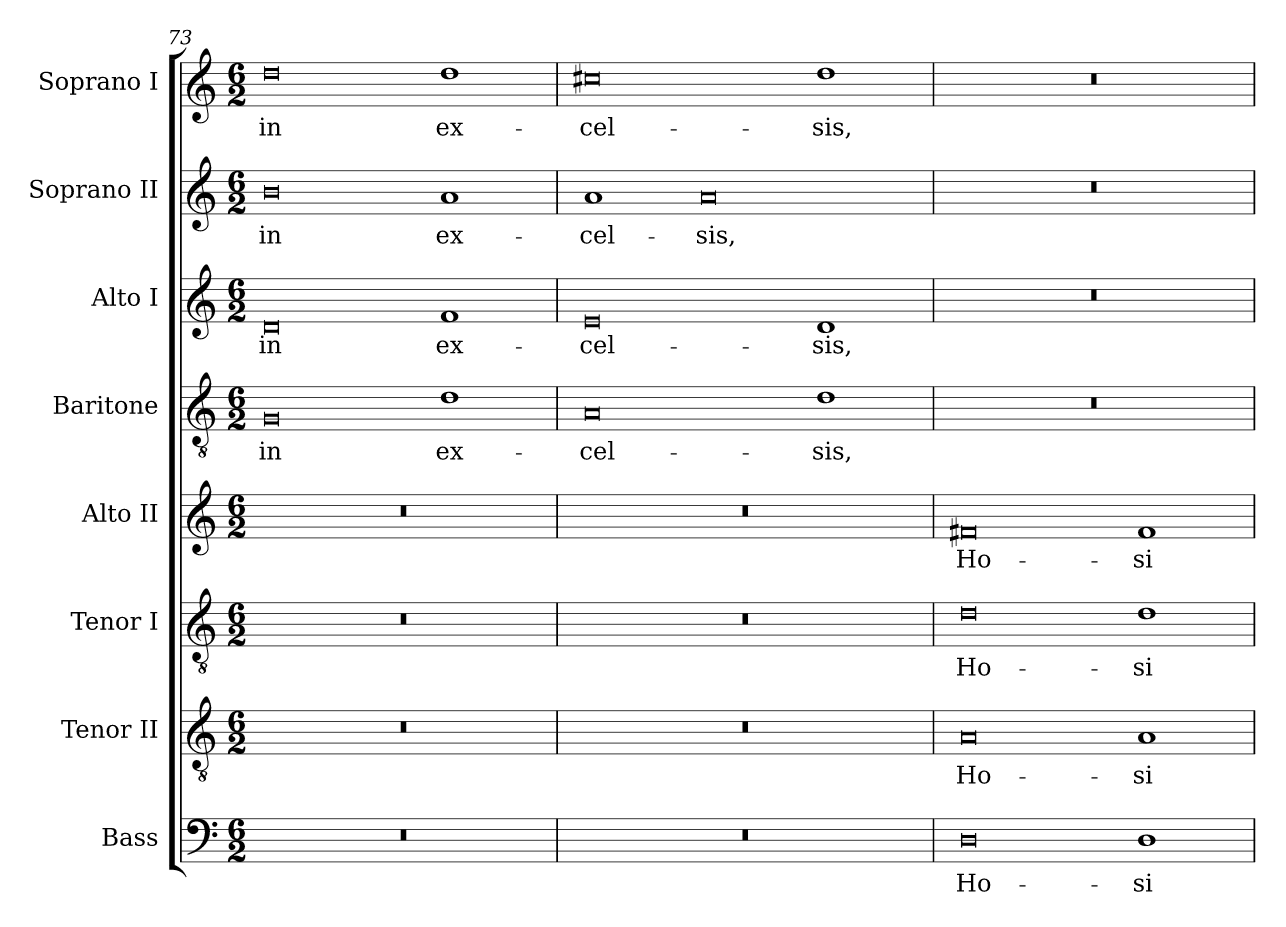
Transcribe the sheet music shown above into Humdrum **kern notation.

**kern	**text	**kern	**text	**kern	**text	**kern	**text	**kern	**text	**kern	**text	**kern	**text	**kern	**text
*part8	*part8	*part7	*part7	*part6	*part6	*part5	*part5	*part4	*part4	*part3	*part3	*part2	*part2	*part1	*part1
*staff8	*staff8	*staff7	*staff7	*staff6	*staff6	*staff5	*staff5	*staff4	*staff4	*staff3	*staff3	*staff2	*staff2	*staff1	*staff1
*I"Bass	*	*I"Tenor II	*	*I"Tenor I	*	*I"Alto II	*	*I"Baritone	*	*I"Alto I	*	*I"Soprano II	*	*I"Soprano I	*
!!LO:LB:g=z
*clefF4	*	*clefGv2	*	*clefGv2	*	*clefG2	*	*clefGv2	*	*clefG2	*	*clefG2	*	*clefG2	*
*ITrd7c12	*	*ITrd7c12	*	*ITrd7c12	*	*	*	*ITrd7c12	*	*	*	*	*	*	*
*k[]	*	*k[]	*	*k[]	*	*k[]	*	*k[]	*	*k[]	*	*k[]	*	*k[]	*
*C:	*	*C:	*	*C:	*	*C:	*	*C:	*	*C:	*	*C:	*	*C:	*
*M6/2	*	*M6/2	*	*M6/2	*	*M6/2	*	*M6/2	*	*M6/2	*	*M6/2	*	*M6/2	*
=73	=73	=73	=73	=73	=73	=73	=73	=73	=73	=73	=73	=73	=73	=73	=73
!LO:N:vis=1	!	!LO:N:vis=1	!	!LO:N:vis=1	!	!LO:N:vis=1	!	!	!	!	!	!	!	!	!
!	!	!	!	!	!	!	!	!	!LO:LY:b:color=#000000	!	!	!	!	!	!
!	!	!	!	!	!	!	!	!	!	!	!LO:LY:b:color=#000000	!	!	!	!
!	!	!	!	!	!	!	!	!	!	!	!	!	!LO:LY:b:color=#000000	!	!
!	!	!	!	!	!	!	!	!	!	!	!	!	!	!	!LO:LY:b:color=#000000
0.r	.	0.r	.	0.r	.	0.r	.	0GGi	in	0di	in	0bi	in	0ddi	in
!	!	!	!	!	!	!	!	!	!LO:LY:b:color=#000000	!	!	!	!	!	!
!	!	!	!	!	!	!	!	!	!	!	!LO:LY:b:color=#000000	!	!	!	!
!	!	!	!	!	!	!	!	!	!	!	!	!	!LO:LY:b:color=#000000	!	!
!	!	!	!	!	!	!	!	!	!	!	!	!	!	!	!LO:LY:b:color=#000000
.	.	.	.	.	.	.	.	1Di	ex-	1fi	ex-	1ai	ex-	1ddi	ex-
=74	=74	=74	=74	=74	=74	=74	=74	=74	=74	=74	=74	=74	=74	=74	=74
!LO:N:vis=1	!	!LO:N:vis=1	!	!LO:N:vis=1	!	!LO:N:vis=1	!	!	!	!	!	!	!	!	!
!	!	!	!	!	!	!	!	!	!LO:LY:b:color=#000000	!	!	!	!	!	!
!	!	!	!	!	!	!	!	!	!	!	!LO:LY:b:color=#000000	!	!	!	!
!	!	!	!	!	!	!	!	!	!	!	!	!	!LO:LY:b:color=#000000	!	!
!	!	!	!	!	!	!	!	!	!	!	!	!	!	!	!LO:LY:b:color=#000000
0.r	.	0.r	.	0.r	.	0.r	.	0AAi	-cel-	0ei	-cel-	1ai	-cel-	0cc#Xi	-cel-
!	!	!	!	!	!	!	!	!	!	!	!	!	!LO:LY:b:color=#000000	!	!
.	.	.	.	.	.	.	.	.	.	.	.	0ai	-sis,	.	.
!	!	!	!	!	!	!	!	!	!LO:LY:b:color=#000000	!	!	!	!	!	!
!	!	!	!	!	!	!	!	!	!	!	!LO:LY:b:color=#000000	!	!	!	!
!	!	!	!	!	!	!	!	!	!	!	!	!	!	!	!LO:LY:b:color=#000000
.	.	.	.	.	.	.	.	1Di	-sis,	1di	-sis,	.	.	1ddi	-sis,
=75	=75	=75	=75	=75	=75	=75	=75	=75	=75	=75	=75	=75	=75	=75	=75
!	!LO:LY:b:color=#000000	!	!	!	!	!	!	!	!	!	!	!	!	!	!
!	!	!	!LO:LY:b:color=#000000	!	!	!	!	!	!	!	!	!	!	!	!
!	!	!	!	!	!LO:LY:b:color=#000000	!	!	!	!	!	!	!	!	!	!
!	!	!	!	!	!	!	!LO:LY:b:color=#000000	!LO:N:vis=1	!	!LO:N:vis=1	!	!LO:N:vis=1	!	!LO:N:vis=1	!
0DDi	Ho-	0AAi	Ho-	0Di	Ho-	0f#Xi	Ho-	0.r	.	0.r	.	0.r	.	0.r	.
!	!LO:LY:b:color=#000000	!	!	!	!	!	!	!	!	!	!	!	!	!	!
!	!	!	!LO:LY:b:color=#000000	!	!	!	!	!	!	!	!	!	!	!	!
!	!	!	!	!	!LO:LY:b:color=#000000	!	!	!	!	!	!	!	!	!	!
!	!	!	!	!	!	!	!LO:LY:b:color=#000000	!	!	!	!	!	!	!	!
1DDi	-si-	1AAi	-si-	1Di	-si-	1f#i	-si-	.	.	.	.	.	.	.	.
=	=	=	=	=	=	=	=	=	=	=	=	=	=	=	=
*-	*-	*-	*-	*-	*-	*-	*-	*-	*-	*-	*-	*-	*-	*-	*-
